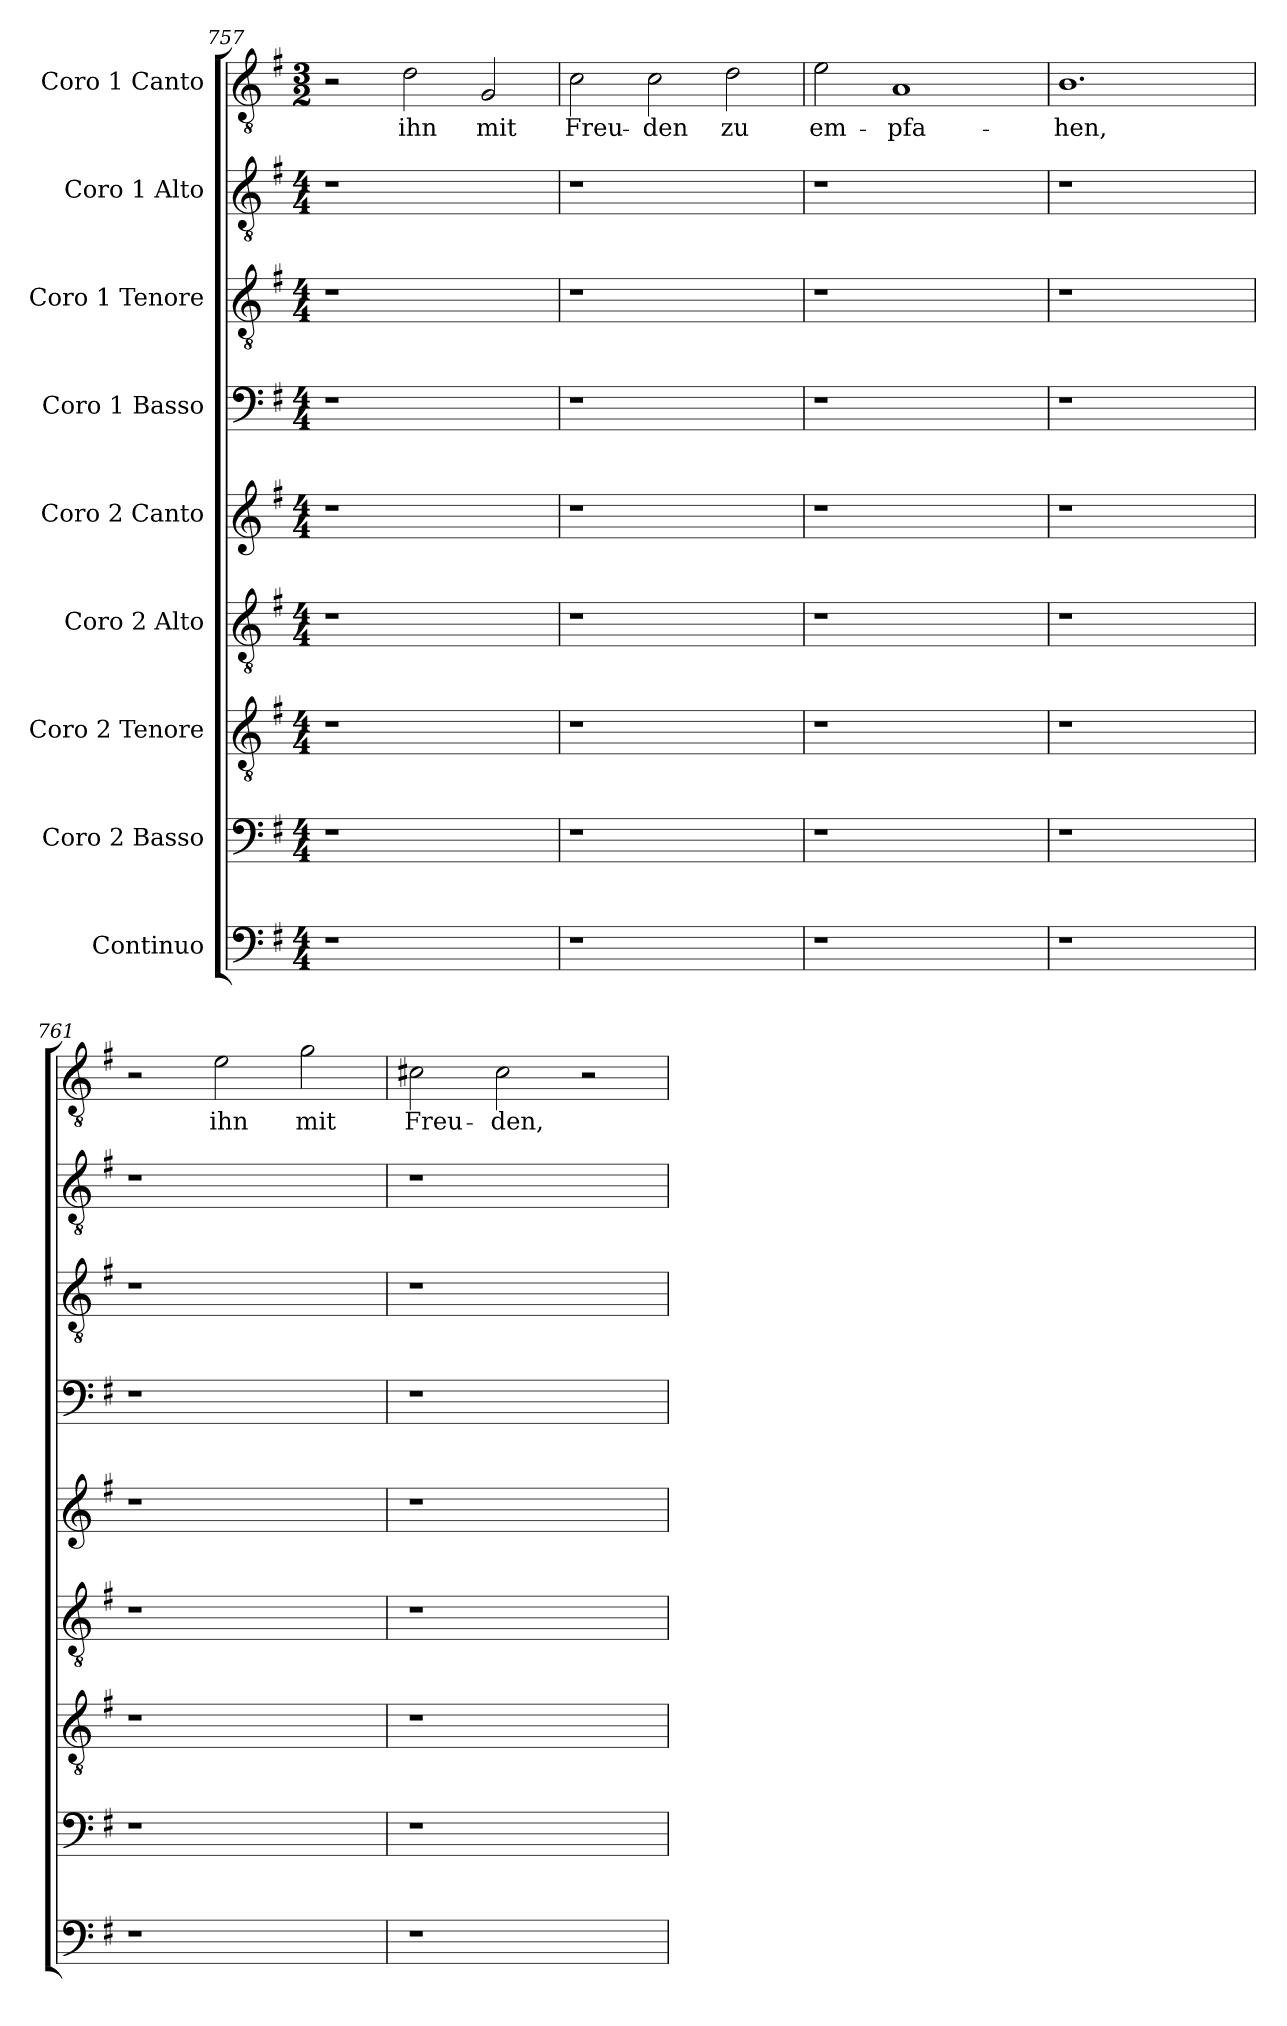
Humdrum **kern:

**kern	**kern	**kern	**kern	**kern	**kern	**kern	**kern	**kern	**text
*part9	*part8	*part7	*part6	*part5	*part4	*part3	*part2	*part1	*part1
*staff9	*staff8	*staff7	*staff6	*staff5	*staff4	*staff3	*staff2	*staff1	*staff1
*I"Continuo	*I"Coro 2  Basso	*I"Coro 2  Tenore	*I"Coro 2  Alto	*I"Coro 2  Canto	*I"Coro 1  Basso	*I"Coro 1  Tenore	*I"Coro 1  Alto	*I"Coro 1  Canto	*
*clefF4	*clefF4	*clefGv2	*clefGv2	*clefG2	*clefF4	*clefGv2	*clefGv2	*clefGv2	*
*k[f#]	*k[f#]	*k[f#]	*k[f#]	*k[f#]	*k[f#]	*k[f#]	*k[f#]	*k[f#]	*
*G:	*G:	*G:	*G:	*G:	*G:	*G:	*G:	*G:	*
*M4/4	*M4/4	*M4/4	*M4/4	*M4/4	*M4/4	*M4/4	*M4/4	*M3/2	*
=757	=757	=757	=757	=757	=757	=757	=757	=757	=757
1r	1r	1r	1r	1r	1r	1r	1r	2r	.
!	!	!	!	!	!	!	!	!	!LO:LY:b:cj
.	.	.	.	.	.	.	.	2d\	ihn
!	!	!	!	!	!	!	!	!	!LO:LY:b:cj
2ryy	2ryy	2ryy	2ryy	2ryy	2ryy	2ryy	2ryy	2G/	mit
=758	=758	=758	=758	=758	=758	=758	=758	=758	=758
!	!	!	!	!	!	!	!	!	!LO:LY:b:cj
1r	1r	1r	1r	1r	1r	1r	1r	2c\	Freu-
!	!	!	!	!	!	!	!	!	!LO:LY:b:cj
.	.	.	.	.	.	.	.	2c\	-den
!	!	!	!	!	!	!	!	!	!LO:LY:b:cj
2ryy	2ryy	2ryy	2ryy	2ryy	2ryy	2ryy	2ryy	2d\	zu
=759	=759	=759	=759	=759	=759	=759	=759	=759	=759
!	!	!	!	!	!	!	!	!	!LO:LY:b:cj
1r	1r	1r	1r	1r	1r	1r	1r	2e\	em-
!	!	!	!	!	!	!	!	!	!LO:LY:b:cj
.	.	.	.	.	.	.	.	1A	-pfa-
2ryy	2ryy	2ryy	2ryy	2ryy	2ryy	2ryy	2ryy	.	.
!!LO:LB:g=z
=760	=760	=760	=760	=760	=760	=760	=760	=760	=760
!	!	!	!	!	!	!	!	!	!LO:LY:b:cj
1r	1r	1r	1r	1r	1r	1r	1r	1.B	-hen,
2ryy	2ryy	2ryy	2ryy	2ryy	2ryy	2ryy	2ryy	.	.
=761	=761	=761	=761	=761	=761	=761	=761	=761	=761
1r	1r	1r	1r	1r	1r	1r	1r	2r	.
!	!	!	!	!	!	!	!	!	!LO:LY:b:cj
.	.	.	.	.	.	.	.	2e\	ihn
!	!	!	!	!	!	!	!	!	!LO:LY:b:cj
2ryy	2ryy	2ryy	2ryy	2ryy	2ryy	2ryy	2ryy	2g\	mit
=762	=762	=762	=762	=762	=762	=762	=762	=762	=762
!	!	!	!	!	!	!	!	!	!LO:LY:b:cj
1r	1r	1r	1r	1r	1r	1r	1r	2c#X\	Freu-
!	!	!	!	!	!	!	!	!	!LO:LY:b:cj
.	.	.	.	.	.	.	.	2c#\	-den,
2ryy	2ryy	2ryy	2ryy	2ryy	2ryy	2ryy	2ryy	2r	.
=	=	=	=	=	=	=	=	=	=
*-	*-	*-	*-	*-	*-	*-	*-	*-	*-
